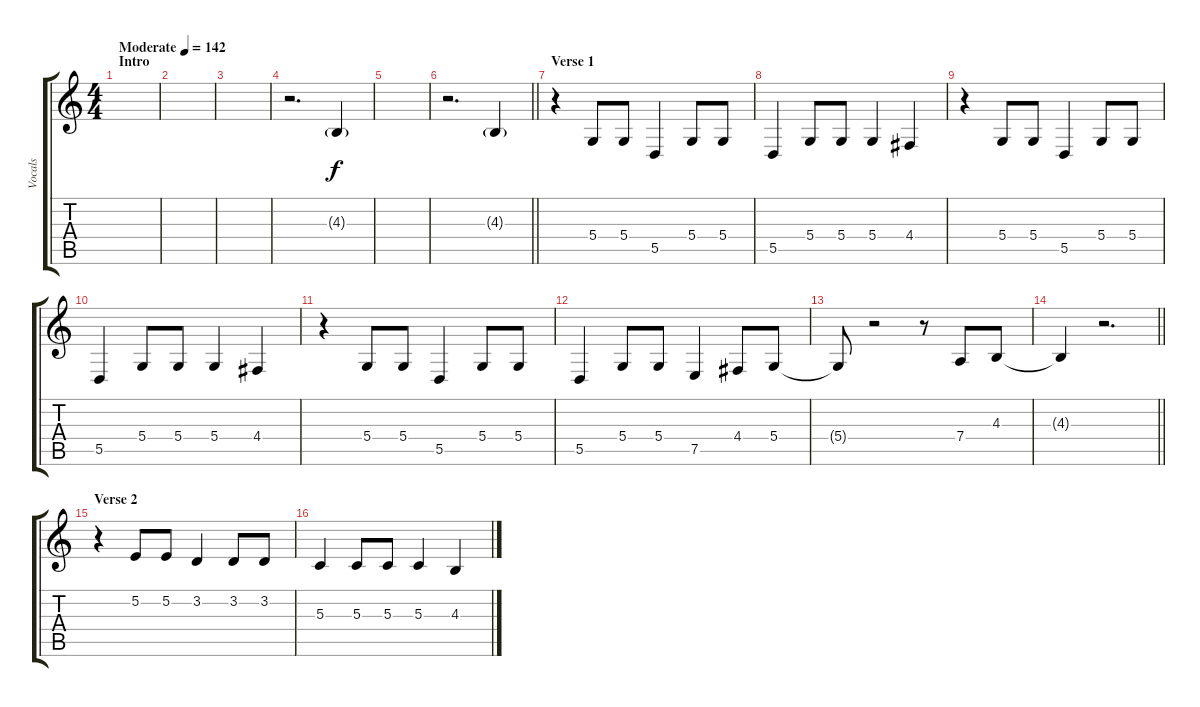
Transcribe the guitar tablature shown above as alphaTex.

\track ("Vocals" "Vocals") {instrument lead6voice}
\staff {score tabs}
\tuning (E4 B3 G3 D3 A2 E2) {hide}
\ts (4 4)
\section ("" "Intro")
\tempo (142 "Moderate")
\clef g2
\ks c
|
|
|
r.2{d} 4.3{g}.4 |
|
\barLineRight lightlight
r.2{d} 4.3{g}.4 |
\section ("" "Verse 1")
r.4 5.4.8{dy f} 5.4.8 5.5.4 5.4.8 5.4.8 |
5.5.4 5.4.8 5.4.8 5.4.4 4.4.4 |
r.4 5.4.8 5.4.8 5.5.4 5.4.8 5.4.8 |
5.5.4 5.4.8 5.4.8 5.4.4 4.4.4 |
r.4 5.4.8 5.4.8 5.5.4 5.4.8 5.4.8 |
5.5.4 5.4.8 5.4.8 7.5.4 4.4.8 5.4.8 |
5.4{t}.8 r.2 r.8 7.4.8 4.3.8 |
\barLineRight lightlight
4.3{t}.4 r.2{d} |
\section ("" "Verse 2")
r.4 5.2.8 5.2.8 3.2.4 3.2.8 3.2.8 |
5.3.4 5.3.8 5.3.8 5.3.4 4.3.4
